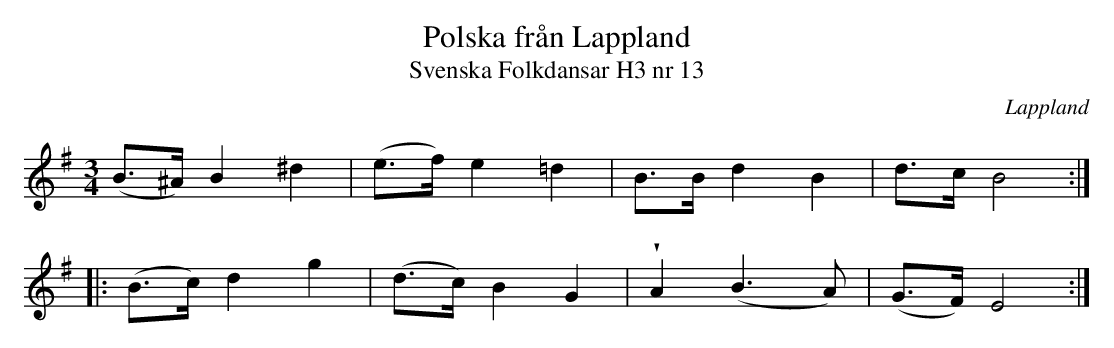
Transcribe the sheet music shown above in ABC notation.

X:1
T:Polska från Lappland
T:Svenska Folkdansar H3 nr 13
O:Lappland
U:w=wedge
M:3/4
L:1/8
K:Em
(B>^A) B2 ^d2 | (e>f) e2 =d2 | B>B d2 B2 | d>c B4 ::
(B>c) d2 g2 | (d>c)B2 G2 | wA2 (B2>A2) | (G>F) E4 :|
